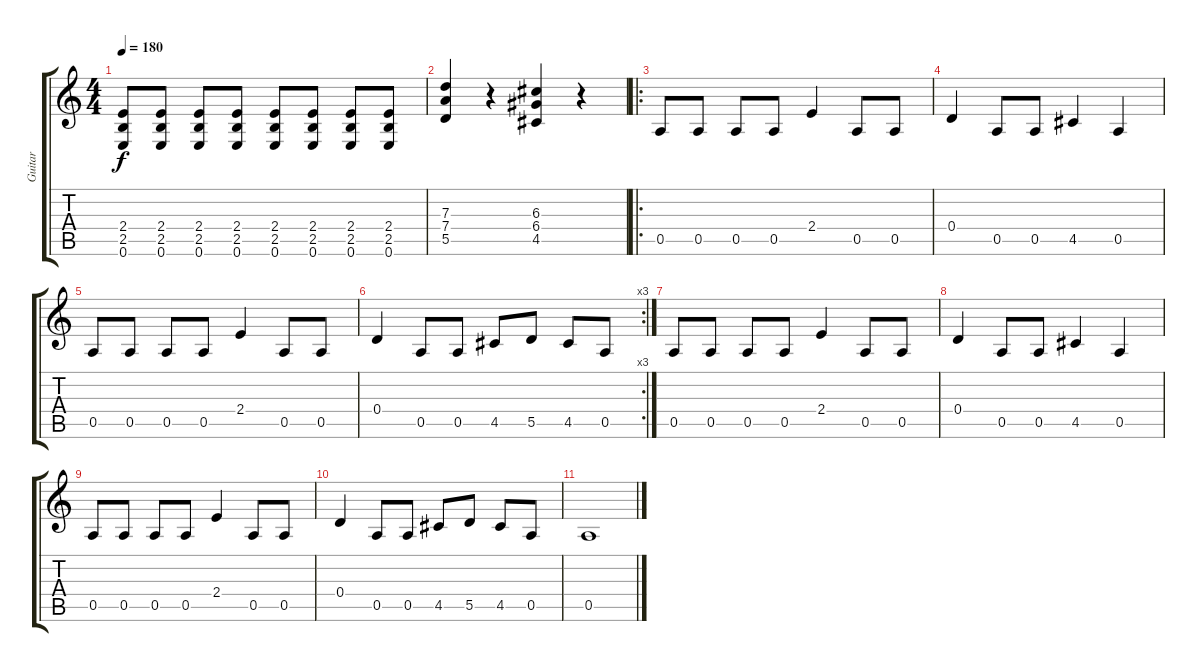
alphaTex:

\track ("Guitar" "Guitar") {instrument distortionguitar}
\staff {score tabs}
\tuning (E4 B3 G3 D3 A2 E2) {hide}
\ts (4 4)
\tempo 180
\clef g2
\ks c
(2.4 2.5 0.6).8{dy f} (2.4 2.5 0.6).8 (2.4 2.5 0.6).8 (2.4 2.5 0.6).8 (2.4 2.5 0.6).8 (2.4 2.5 0.6).8 (2.4 2.5 0.6).8 (2.4 2.5 0.6).8 |
(7.3 7.4 5.5).4 r.4 (6.3 6.4 4.5).4 r.4 |
\ro
0.5.8{instrument distortionguitar} 0.5.8 0.5.8 0.5.8 2.4.4 0.5.8 0.5.8 |
0.4.4 0.5.8 0.5.8 4.5.4 0.5.4 |
0.5.8 0.5.8 0.5.8 0.5.8 2.4.4 0.5.8 0.5.8 |
\rc 3
0.4.4 0.5.8 0.5.8 4.5.8 5.5.8 4.5.8 0.5.8 |
0.5.8{instrument distortionguitar} 0.5.8 0.5.8 0.5.8 2.4.4 0.5.8 0.5.8 |
0.4.4 0.5.8 0.5.8 4.5.4 0.5.4 |
0.5.8 0.5.8 0.5.8 0.5.8 2.4.4 0.5.8 0.5.8 |
0.4.4 0.5.8 0.5.8 4.5.8 5.5.8 4.5.8 0.5.8 |
0.5.1
